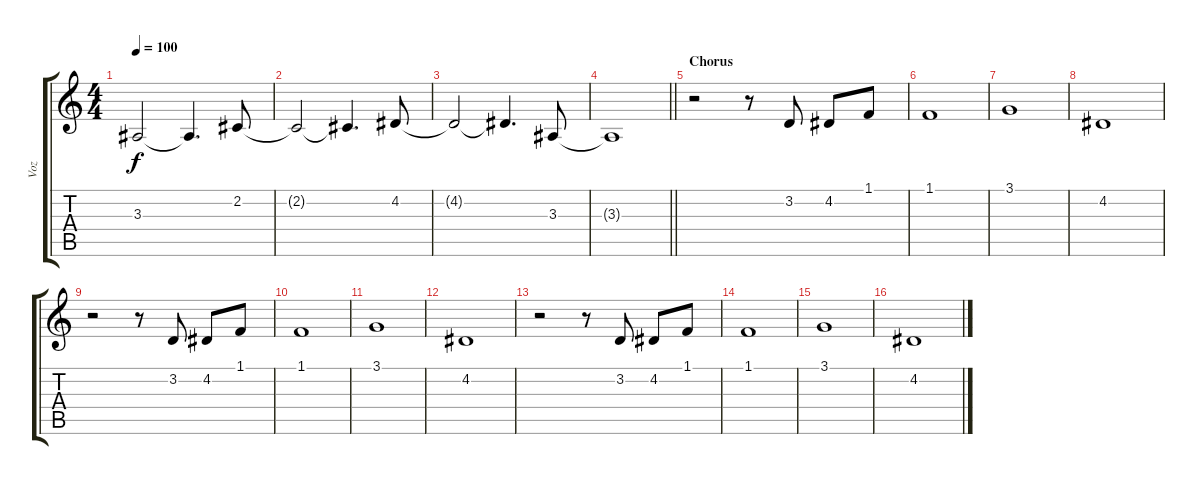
\track ("Voz" "Voz") {instrument oboe}
\staff {score tabs}
\tuning (E4 B3 G3 D3 A2 E2) {hide}
\ts (4 4)
\tempo 100
\clef g2
\ks c
3.3{t}.2{dy f} 3.3{t}.4{d} 2.2.8 |
2.2{t}.2 2.2{t}.4{d} 4.2.8 |
4.2{t}.2 4.2{t}.4{d} 3.3.8 |
\barLineRight lightlight
3.3{t}.1 |
\section ("" "Chorus")
r.2 r.8 3.2.8 4.2.8 1.1.8 |
1.1.1 |
3.1.1 |
4.2.1 |
r.2 r.8 3.2.8 4.2.8 1.1.8 |
1.1.1 |
3.1.1 |
4.2.1 |
r.2 r.8 3.2.8 4.2.8 1.1.8 |
1.1.1 |
3.1.1 |
4.2.1
